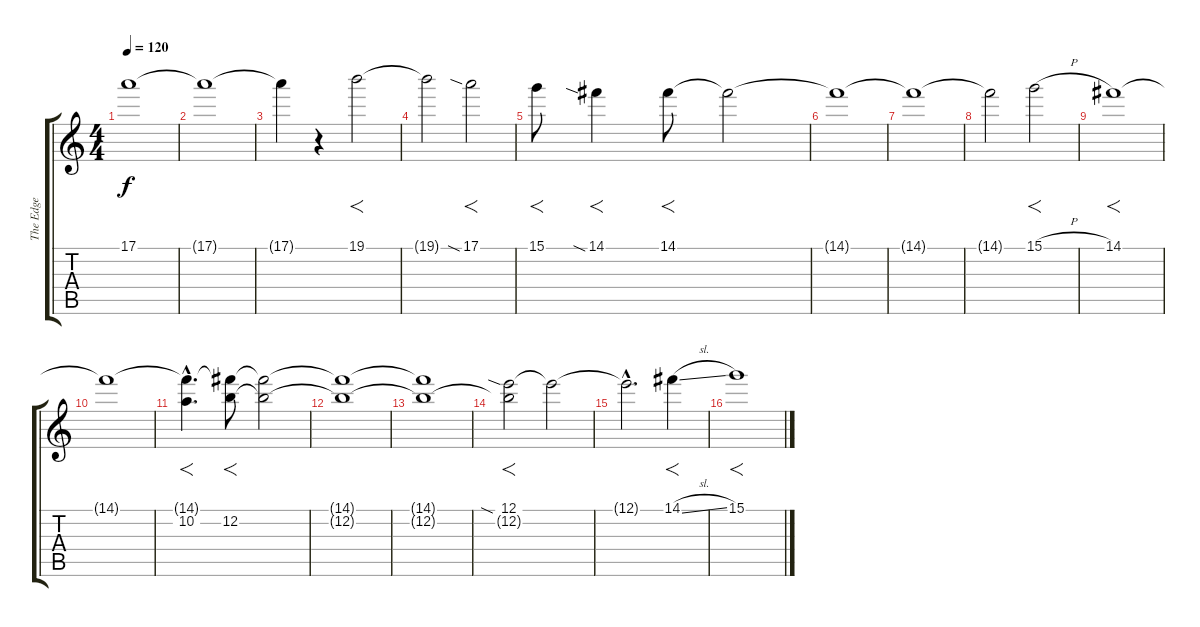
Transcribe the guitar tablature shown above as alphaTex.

\track ("The Edge" "The Edge") {instrument overdrivenguitar}
\staff {score tabs}
\tuning (E4 B3 G3 D3 A2 E2) {hide}
\ts (4 4)
\tempo 120
\clef g2
\ks c
17.1{t}.1{dy f volume 16} |
17.1{t}.1 |
17.1{t}.4 r.4 19.1.2{f} |
19.1{t}.2 17.1{sia}.2{f} |
15.1.8{f} 14.1{sia}.4{f} 14.1.8{f} 14.1{t}.2 |
14.1{t}.1 |
14.1{t}.1 |
14.1{t}.2 15.1{h}.2{f} |
14.1.1{f} |
14.1{t}.1 |
(14.1{hac t} 10.2{hac}).4{f d} (14.1{t} 12.2).8{f} (14.1{t} 12.2{t}).2 |
(14.1{t} 12.2{t}).1 |
(14.1{t} 12.2{t}).1 |
(12.1{sia} 12.2{t}).2{f} 12.1{t}.2 |
12.1{hac t}.2{d} 14.1{sl}.4{f} |
15.1.1{f}
